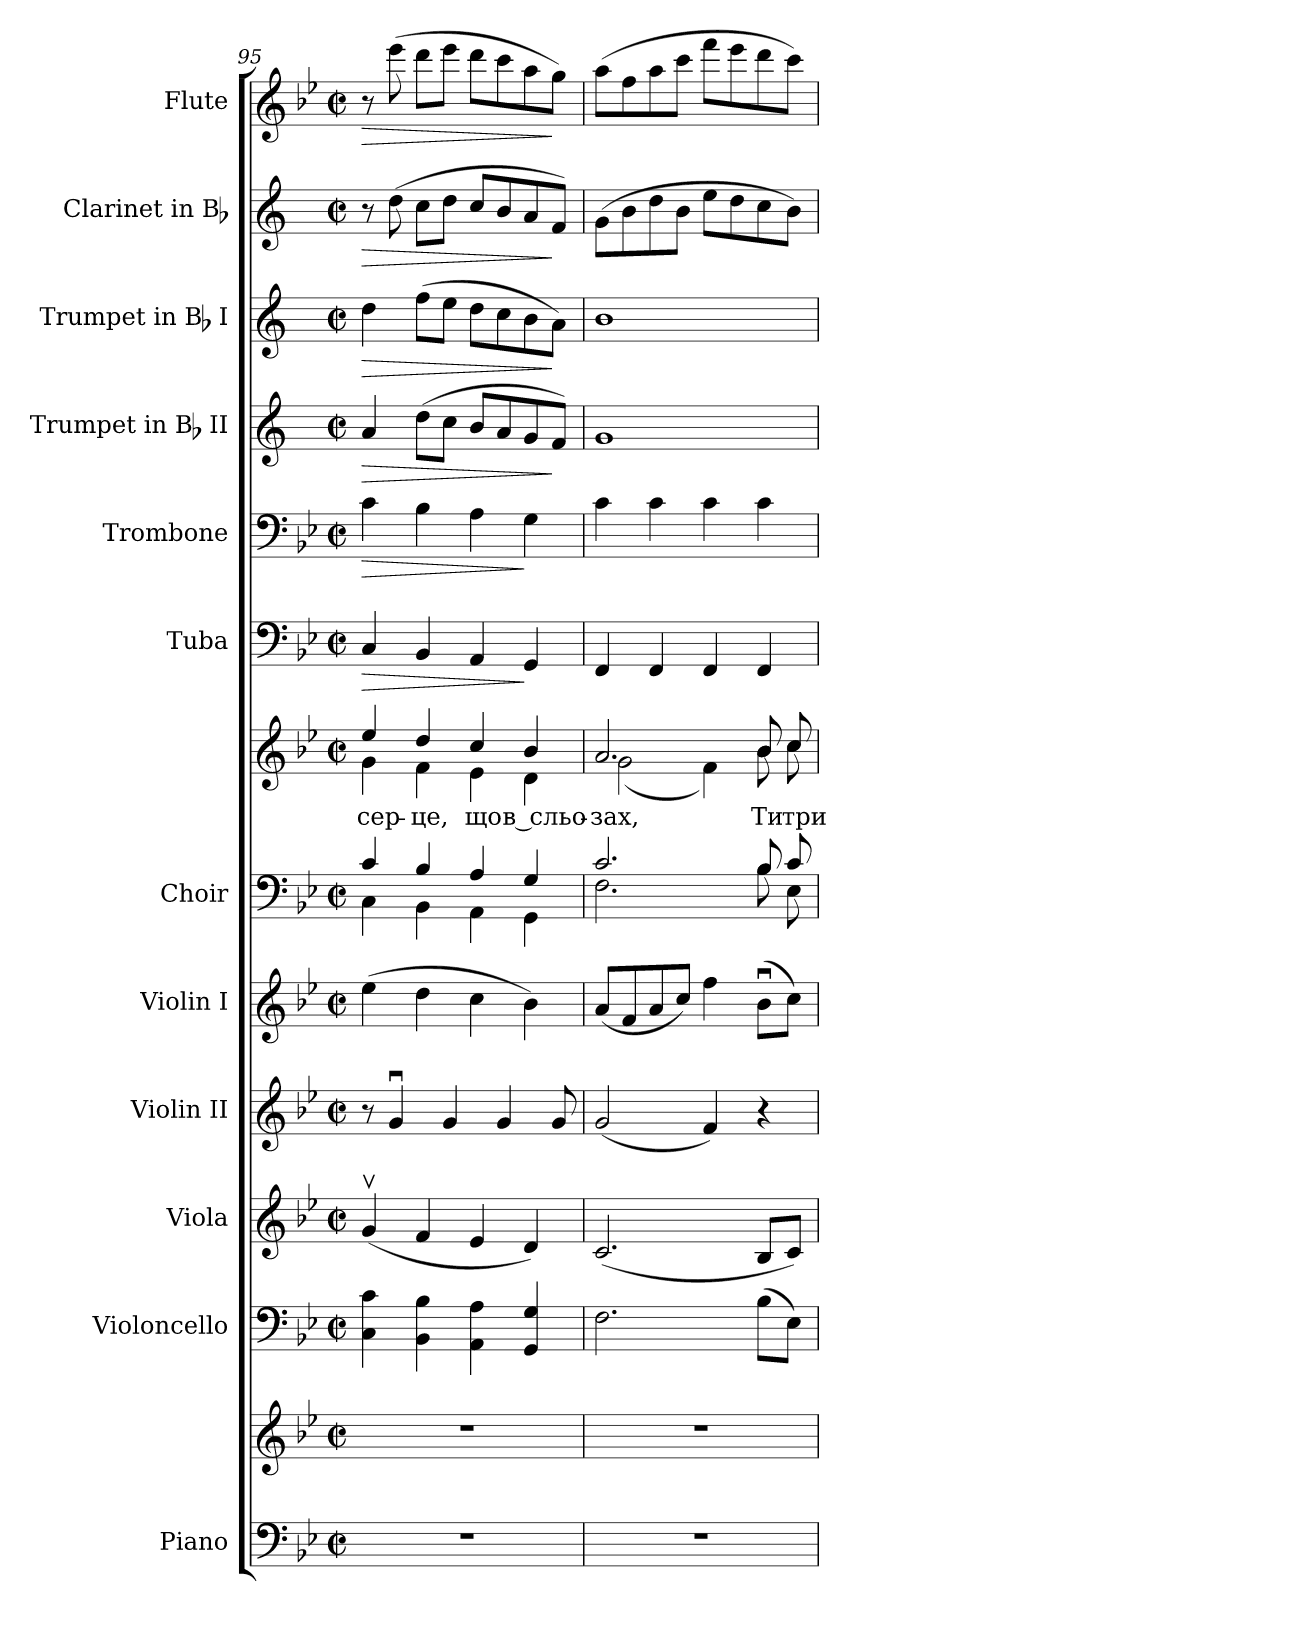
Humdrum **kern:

**kern	**kern	**kern	**kern	**kern	**kern	**kern	**kern	**text	**kern	**dynam	**kern	**dynam	**kern	**dynam	**kern	**dynam	**kern	**dynam	**kern	**dynam
*part12	*part12	*part11	*part10	*part9	*part8	*part7	*part7	*part7	*part6	*part6	*part5	*part5	*part4	*part4	*part3	*part3	*part2	*part2	*part1	*part1
*staff14	*staff13	*staff12	*staff11	*staff10	*staff9	*staff8	*staff7	*staff7	*staff6	*staff6	*staff5	*staff5	*staff4	*staff4	*staff3	*staff3	*staff2	*staff2	*staff1	*staff1
*I"Piano	*	*I"Violoncello	*I"Viola	*I"Violin II	*I"Violin I	*I"Choir	*	*	*I"Tuba	*	*I"Trombone	*	*I"Trumpet in Bb II	*	*I"Trumpet in Bb I	*	*I"Clarinet in Bb	*	*I"Flute	*
*	*	*	*	*	*	*	*	*	*I'Tba.	*	*I'Tbn.	*	*I'Tpt.	*	*I'Tpt.	*	*I'Cl.	*	*I'Fl.	*
*clefF4	*clefG2	*clefF4	*clefG2	*clefG2	*clefG2	*clefF4	*clefG2	*	*clefF4	*	*clefF4	*	*clefG2	*	*clefG2	*	*clefG2	*	*clefG2	*
*	*	*	*	*	*	*	*	*	*	*	*	*	*ITrd1c2	*	*ITrd1c2	*	*ITrd1c2	*	*	*
*k[b-e-]	*k[b-e-]	*k[b-e-]	*k[b-e-]	*k[b-e-]	*k[b-e-]	*k[b-e-]	*k[b-e-]	*	*k[b-e-]	*	*k[b-e-]	*	*k[b-e-]	*	*k[b-e-]	*	*k[b-e-]	*	*k[b-e-]	*
*g:	*g:	*g:	*g:	*g:	*g:	*g:	*g:	*	*g:	*	*g:	*	*g:	*	*g:	*	*g:	*	*g:	*
*M2/2	*M2/2	*M2/2	*M2/2	*M2/2	*M2/2	*M2/2	*M2/2	*	*M2/2	*	*M2/2	*	*M2/2	*	*M2/2	*	*M2/2	*	*M2/2	*
*met(c|)	*met(c|)	*met(c|)	*met(c|)	*met(c|)	*met(c|)	*met(c|)	*met(c|)	*	*met(c|)	*	*met(c|)	*	*met(c|)	*	*met(c|)	*	*met(c|)	*	*met(c|)	*
=95	=95	=95	=95	=95	=95	=95	=95	=95	=95	=95	=95	=95	=95	=95	=95	=95	=95	=95	=95	=95
*	*	*	*	*	*	*^	*	*	*	*	*	*	*	*	*	*	*	*	*	*
!	!	!	!	!	!	!	!	!	!LO:LY:b:color=#000000	!	!LO:HP:b	!	!LO:HP:b	!	!LO:HP:b	!	!LO:HP:b	!	!LO:HP:b	!	!LO:HP:b
*	*	*	*	*	*	*	*	*^	*	*	*	*	*	*	*	*	*	*	*	*	*
1r	1r	4Ci\ 4ci	(4gvi/	8r	(4ee-i\	4ci/	4Ci\	4ee-i/	4gi\	сер-	4Ci/	>	4ci\	>	4gi/	>	4cci\	>	8r	>	8r	>
.	.	.	.	4gui/	.	.	.	.	.	.	.	.	.	.	.	.	.	.	(8cci\	.	(8eee-i\	.
!	!	!	!	!	!	!	!	!	!	!LO:LY:b:color=#000000	!	!	!	!	!	!	!	!	!	!	!	!
.	.	4BB-i\ 4B-i	4fi/	.	4ddi\	4B-i/	4BB-i\	4ddi/	4fi\	-це,	4BB-i/	.	4B-i\	.	(8cci\L	.	(8ee-i\L	.	8b-i\L	.	8dddi\L	.
.	.	.	.	4gi/	.	.	.	.	.	.	.	.	.	.	8b-i\J	.	8ddi\J	.	8cci\J	.	8eee-i\J	.
!	!	!	!	!	!	!	!	!	!	!LO:LY:b:color=#000000	!	!	!	!	!	!	!	!	!	!	!	!
.	.	4AAi\ 4Ai	4e-i/	.	4cci\	4Ai/	4AAi\	4cci/	4e-i\	що	4AAi/	.	4Ai\	.	8ai/L	.	8cci\L	.	8b-i/L	.	8dddi\L	.
.	.	.	.	4gi/	.	.	.	.	.	.	.	.	.	.	8gi/	.	8b-i\	.	8ai/	.	8ccci\	.
!	!	!	!	!	!	!	!	!	!	!LO:LY:b:color=#000000	!	!	!	!	!	!	!	!	!	!	!	!
.	.	4GGi/ 4Gi	4di/)	.	4b-i\)	4Gi/	4GGi\	4b-i/	4di\	в сльо-	4GGi/	]	4Gi\	]	8fi/	.	8ai\	.	8gi/	.	8aai\	.
.	.	.	.	8gi/	.	.	.	.	.	.	.	.	.	.	8e-i/J)	]	8gi\J)	]	8e-i/J)	]	8ggi\J)	]
=96	=96	=96	=96	=96	=96	=96	=96	=96	=96	=96	=96	=96	=96	=96	=96	=96	=96	=96	=96	=96	=96	=96
!	!	!	!	!	!	!	!	!	!	!LO:LY:b:color=#000000	!	!	!	!	!	!	!	!	!	!	!	!
1r	1r	2.Fi\	(2.ci/	(2gi/	(8ai/L	2.ci/	2.Fi\	2.ai/	(2gi\	-зах,	4FFi/	.	4ci\	.	1fi	.	1ai	.	(8fi\L	.	(8aai\L	.
.	.	.	.	.	8fi/	.	.	.	.	.	.	.	.	.	.	.	.	.	8ai\	.	8ffi\	.
.	.	.	.	.	8ai/	.	.	.	.	.	4FFi/	.	4ci\	.	.	.	.	.	8cci\	.	8aai\	.
.	.	.	.	.	8cci/J)	.	.	.	.	.	.	.	.	.	.	.	.	.	8ai\J	.	8ccci\J	.
.	.	.	.	4fi/)	4ffi\	.	.	.	4fi\)	.	4FFi/	.	4ci\	.	.	.	.	.	8ddi\L	.	8fffi\L	.
.	.	.	.	.	.	.	.	.	.	.	.	.	.	.	.	.	.	.	8cci\	.	8eee-i\	.
!	!	!	!	!	!	!	!	!	!	!LO:LY:b:color=#000000	!	!	!	!	!	!	!	!	!	!	!	!
.	.	(8B-i\L	8B-i/L	4r	(8b-ui\L	8B-i/	8B-i\	8b-i/	8b-i\	Ти	4FFi/	.	4ci\	.	.	.	.	.	8b-i\	.	8dddi\	.
!	!	!	!	!	!	!	!	!	!	!LO:LY:b:color=#000000	!	!	!	!	!	!	!	!	!	!	!	!
.	.	8E-i\J)	8ci/J)	.	8cci\J)	8ci/	8E-i\	8cci/	8cci\	три-	.	.	.	.	.	.	.	.	8ai\J)	.	8ccci\J)	.
*	*	*	*	*	*	*v	*v	*	*	*	*	*	*	*	*	*	*	*	*	*	*	*
*	*	*	*	*	*	*	*v	*v	*	*	*	*	*	*	*	*	*	*	*	*	*
=	=	=	=	=	=	=	=	=	=	=	=	=	=	=	=	=	=	=	=	=
*-	*-	*-	*-	*-	*-	*-	*-	*-	*-	*-	*-	*-	*-	*-	*-	*-	*-	*-	*-	*-
